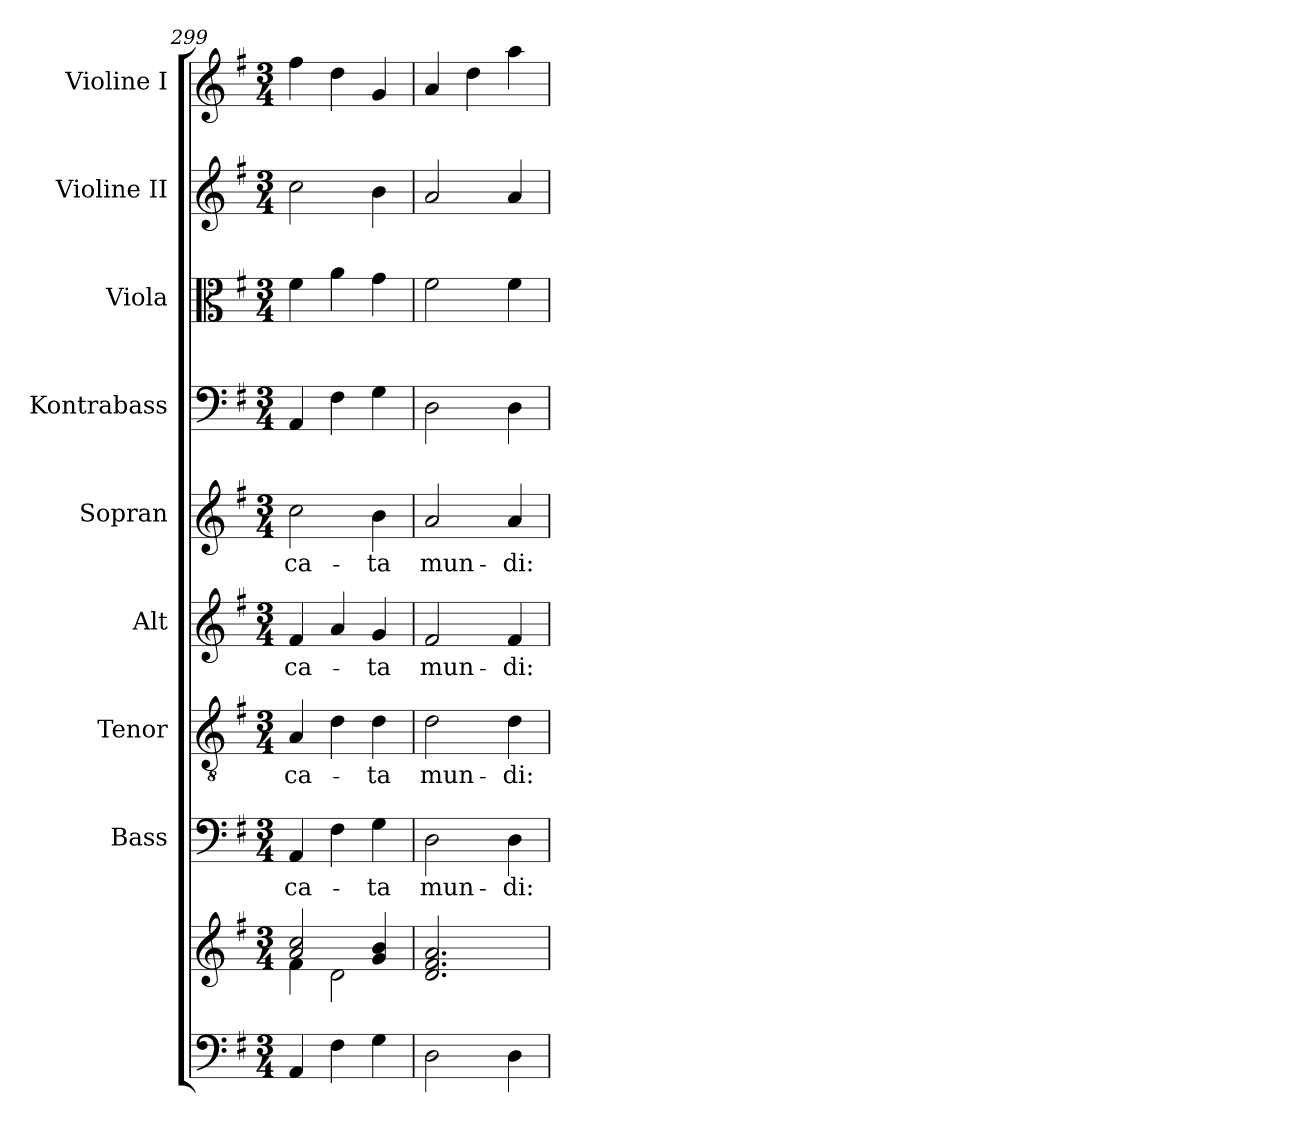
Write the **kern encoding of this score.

**kern	**kern	**kern	**text	**kern	**text	**kern	**text	**kern	**text	**kern	**kern	**kern	**kern
*part9	*part9	*part8	*part8	*part7	*part7	*part6	*part6	*part5	*part5	*part4	*part3	*part2	*part1
*staff10	*staff9	*staff8	*staff8	*staff7	*staff7	*staff6	*staff6	*staff5	*staff5	*staff4	*staff3	*staff2	*staff1
*	*	*I"Bass	*	*I"Tenor	*	*I"Alt	*	*I"Sopran	*	*I"Kontrabass	*I"Viola	*I"Violine II	*I"Violine I
*	*	*I'B.	*	*I'T.	*	*I'A.	*	*I'S.	*	*I'Kb.	*I'Vla.	*I'Vl. II	*I'Vl. I
!!LO:PB:g=z
*clefF4	*clefG2	*clefF4	*	*clefGv2	*	*clefG2	*	*clefG2	*	*clefF4	*clefC3	*clefG2	*clefG2
*	*	*	*	*	*	*	*	*	*	*ITrd7c12	*	*	*
*k[f#]	*k[f#]	*k[f#]	*	*k[f#]	*	*k[f#]	*	*k[f#]	*	*k[f#]	*k[f#]	*k[f#]	*k[f#]
*G:	*G:	*G:	*	*G:	*	*G:	*	*G:	*	*G:	*G:	*G:	*G:
*M3/4	*M3/4	*M3/4	*	*M3/4	*	*M3/4	*	*M3/4	*	*M3/4	*M3/4	*M3/4	*M3/4
=299	=299	=299	=299	=299	=299	=299	=299	=299	=299	=299	=299	=299	=299
*	*^	*	*	*	*	*	*	*	*	*	*	*	*
!	!	!	!	!LO:LY:b	!	!LO:LY:b	!	!LO:LY:b	!	!LO:LY:b	!	!	!	!
4AA/	2a/ 2cc/	4f#\	4AA/	-ca-	4A/	-ca-	4f#/	-ca-	2cc\	-ca-	4AAA/	4f#\	2cc\	4ff#\
4F#\	.	2d\	4F#\	.	4d\	.	4a/	.	.	.	4FF#\	4a\	.	4dd\
!	!	!	!	!LO:LY:b	!	!LO:LY:b	!	!LO:LY:b	!	!LO:LY:b	!	!	!	!
4G\	4g/ 4b/	.	4G\	-ta	4d\	-ta	4g/	-ta	4b\	-ta	4GG\	4g\	4b\	4g/
*	*v	*v	*	*	*	*	*	*	*	*	*	*	*	*
=300	=300	=300	=300	=300	=300	=300	=300	=300	=300	=300	=300	=300	=300
!	!	!	!LO:LY:b	!	!LO:LY:b	!	!LO:LY:b	!	!LO:LY:b	!	!	!	!
2D\	2.d/ 2.f#/ 2.a/	2D\	mun-	2d\	mun-	2f#/	mun-	2a/	mun-	2DD\	2f#\	2a/	4a/
.	.	.	.	.	.	.	.	.	.	.	.	.	4dd\
!	!	!	!LO:LY:b	!	!LO:LY:b	!	!LO:LY:b	!	!LO:LY:b	!	!	!	!
4D\	.	4D\	-di:	4d\	-di:	4f#/	-di:	4a/	-di:	4DD\	4f#\	4a/	4aa\
=	=	=	=	=	=	=	=	=	=	=	=	=	=
*-	*-	*-	*-	*-	*-	*-	*-	*-	*-	*-	*-	*-	*-
